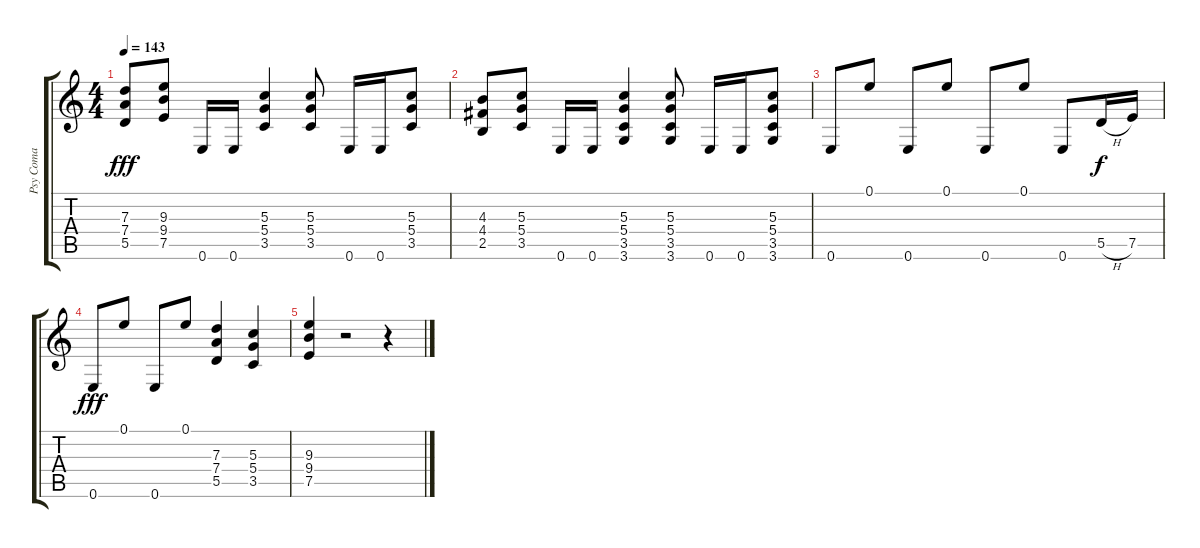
\track ("Psy Coma" "Psy Coma") {instrument distortionguitar}
\staff {score tabs}
\tuning (E4 B3 G3 D3 A2 E2) {hide}
\ts (4 4)
\tempo 143
\clef g2
\ks c
(7.3 7.4 5.5).8{dy fff} (9.3 9.4 7.5).8 0.6.16 0.6.16 (5.3 5.4 3.5).4 (5.3 5.4 3.5).8 0.6.16 0.6.16 (5.3 5.4 3.5).8 |
(4.3 4.4 2.5).8 (5.3 5.4 3.5).8 0.6.16 0.6.16 (5.3 5.4 3.5 3.6).4 (5.3 5.4 3.5 3.6).8 0.6.16 0.6.16 (5.3 5.4 3.5 3.6).8 |
0.6.8 0.1.8 0.6.8 0.1.8 0.6.8 0.1.8 0.6.8 5.5{h}.16{dy f} 7.5.16 |
0.6.8{dy fff} 0.1.8 0.6.8 0.1.8 (7.3 7.4 5.5).4 (5.3 5.4 3.5).4 |
(9.3 9.4 7.5).4 r.2 r.4
